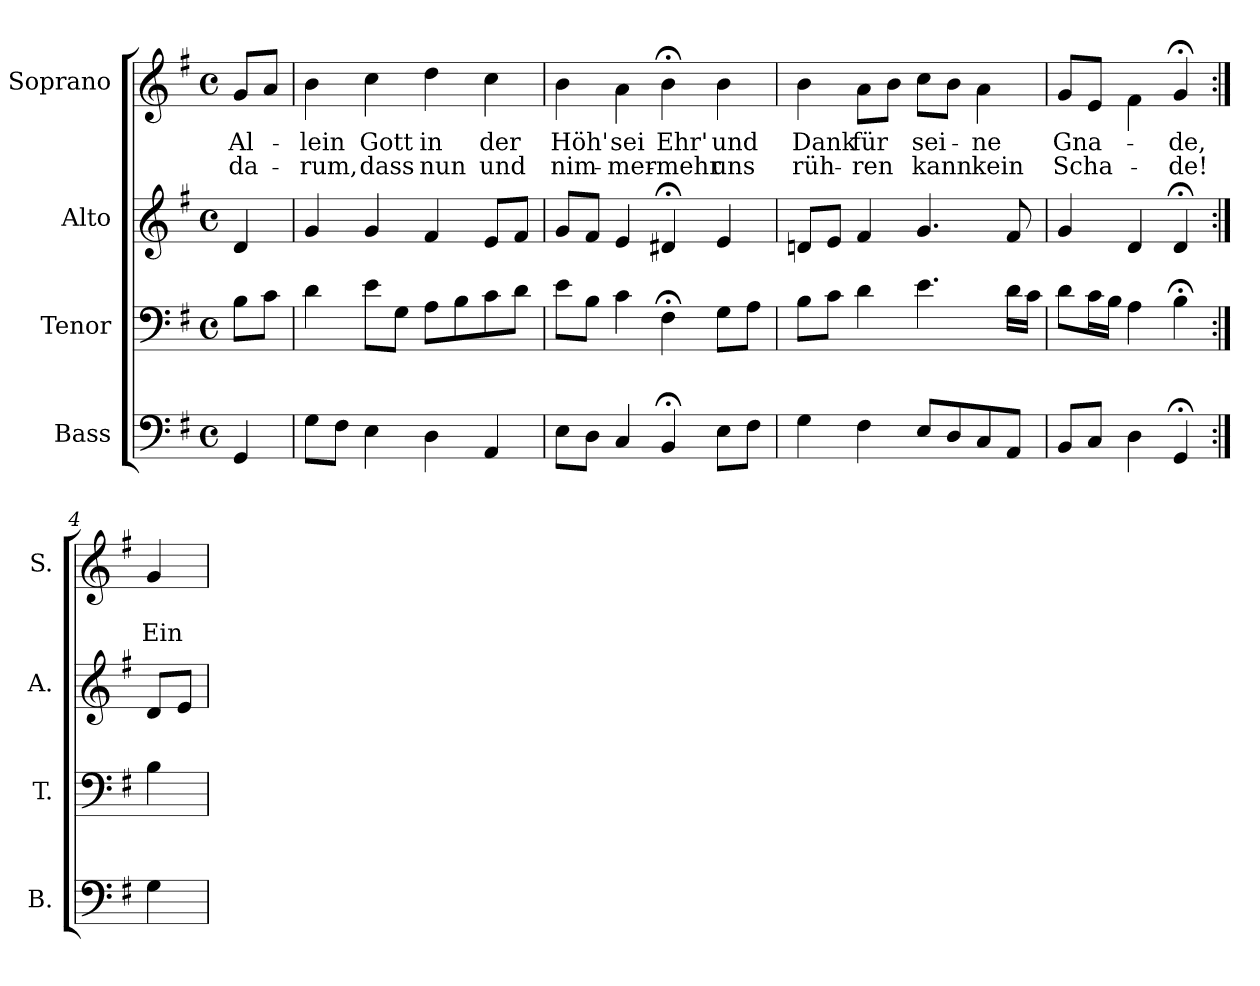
**kern	**kern	**kern	**kern	**text	**text
*part4	*part3	*part2	*part1	*part1	*part1
*staff4	*staff3	*staff2	*staff1	*staff1	*staff1
*I"Bass	*I"Tenor	*I"Alto	*I"Soprano	*	*
*I'B.	*I'T.	*I'A.	*I'S.	*	*
*clefF4	*clefF4	*clefG2	*clefG2	*	*
*k[f#]	*k[f#]	*k[f#]	*k[f#]	*	*
*G:	*G:	*G:	*G:	*	*
*M4/4	*M4/4	*M4/4	*M4/4	*	*
*met(c)	*met(c)	*met(c)	*met(c)	*	*
=	=	=	=	=	=
4GG/	8B\L	4d/	8g/L	Al-	da-
.	8c\J	.	8a/J	.	.
=1	=1	=1	=1	=1	=1
8G\L	4d\	4g/	4b\	-lein	-rum,
8F#\J	.	.	.	.	.
4E\	8e\L	4g/	4cc\	Gott	dass
.	8G\J	.	.	.	.
4D\	8A\L	4f#/	4dd\	in	nun
.	8B\	.	.	.	.
4AA/	8c\	8e/L	4cc\	der	und
.	8d\J	8f#/J	.	.	.
=2	=2	=2	=2	=2	=2
8E\L	8e\L	8g/L	4b\	Höh'	nim-
8D\J	8B\J	8f#/J	.	.	.
4C/	4c\	4e/	4a\	sei	-mer-
4BB;</	4F#;<\	4d#X;</	4b;<\	Ehr'	-mehr
8E\L	8G\L	4e/	4b\	und	uns
8F#\J	8A\J	.	.	.	.
=3	=3	=3	=3	=3	=3
4G\	8B\L	8dn/L	4b\	Dank	rüh-
.	8c\J	8e/J	.	.	.
4F#\	4d\	4f#/	8a\L	für	-ren
.	.	.	8b\J	.	.
8E/L	4.e\	4.g/	8cc\L	sei-	kann
8D/	.	.	8b\J	.	.
8C/	.	.	4a\	-ne	kein
8AA/J	16d\LL	8f#/	.	.	.
.	16c\JJ	.	.	.	.
=4	=4	=4	=4	=4	=4
8BB/L	8d\L	4g/	8g/L	Gna-	Scha-
8C/J	16c\L	.	8e/J	.	.
.	16B\JJ	.	.	.	.
4D\	4A\	4d/	4f#\	.	.
4GG;</	4B;<\	4d;</	4g;</	-de,	-de!
!!LO:LB:g=z
=4a:|!	=4a:|!	=4a:|!	=4a:|!	=4a:|!	=4a:|!
4G\	4B\	8d/L	4g/	.	Ein
.	.	8e/J	.	.	.
=	=	=	=	=	=
*-	*-	*-	*-	*-	*-
